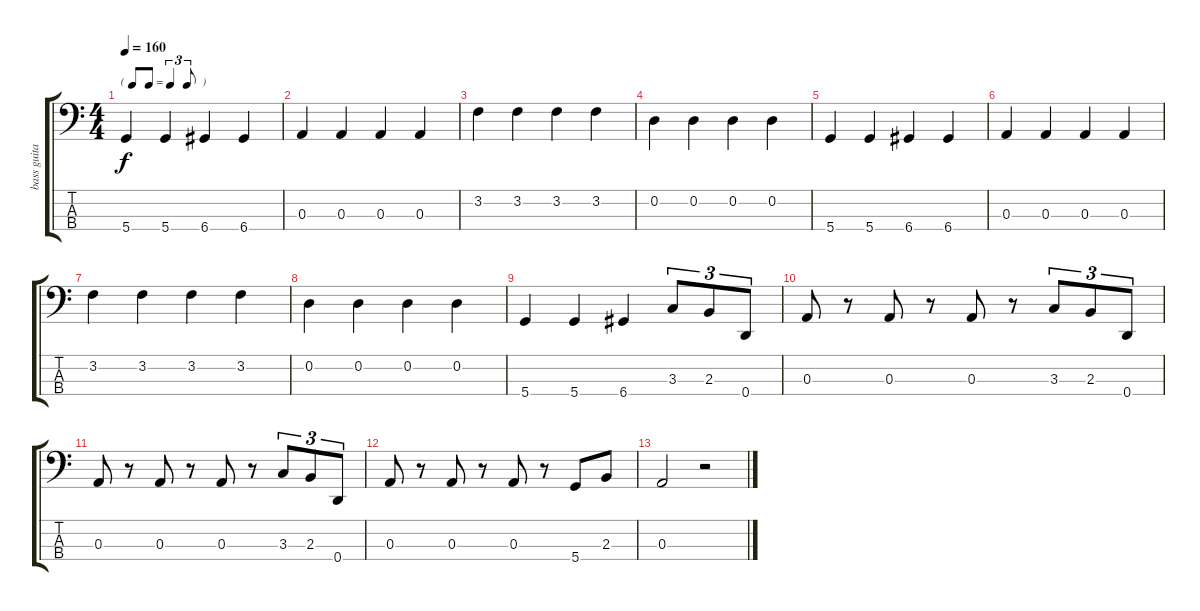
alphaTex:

\track ("bass guitar" "bass guita") {instrument electricbasspick}
\staff {score tabs}
\tuning (G2 D2 A1 D1) {hide}
\ts (4 4)
\tf triplet8th
\tempo 160
\clef f4
\ks c
5.4.4{dy f} 5.4.4 6.4.4 6.4.4 |
0.3.4 0.3.4 0.3.4 0.3.4 |
3.2.4 3.2.4 3.2.4 3.2.4 |
0.2.4 0.2.4 0.2.4 0.2.4 |
5.4.4 5.4.4 6.4.4 6.4.4 |
0.3.4 0.3.4 0.3.4 0.3.4 |
3.2.4 3.2.4 3.2.4 3.2.4 |
0.2.4 0.2.4 0.2.4 0.2.4 |
5.4.4 5.4.4 6.4.4 3.3.8{tu (3 2)} 2.3.8{tu (3 2)} 0.4.8{tu (3 2)} |
0.3.8 r.8 0.3.8 r.8 0.3.8 r.8 3.3.8{tu (3 2)} 2.3.8{tu (3 2)} 0.4.8{tu (3 2)} |
0.3.8 r.8 0.3.8 r.8 0.3.8 r.8 3.3.8{tu (3 2)} 2.3.8{tu (3 2)} 0.4.8{tu (3 2)} |
0.3.8 r.8 0.3.8 r.8 0.3.8 r.8 5.4.8 2.3.8 |
0.3.2 r.2
